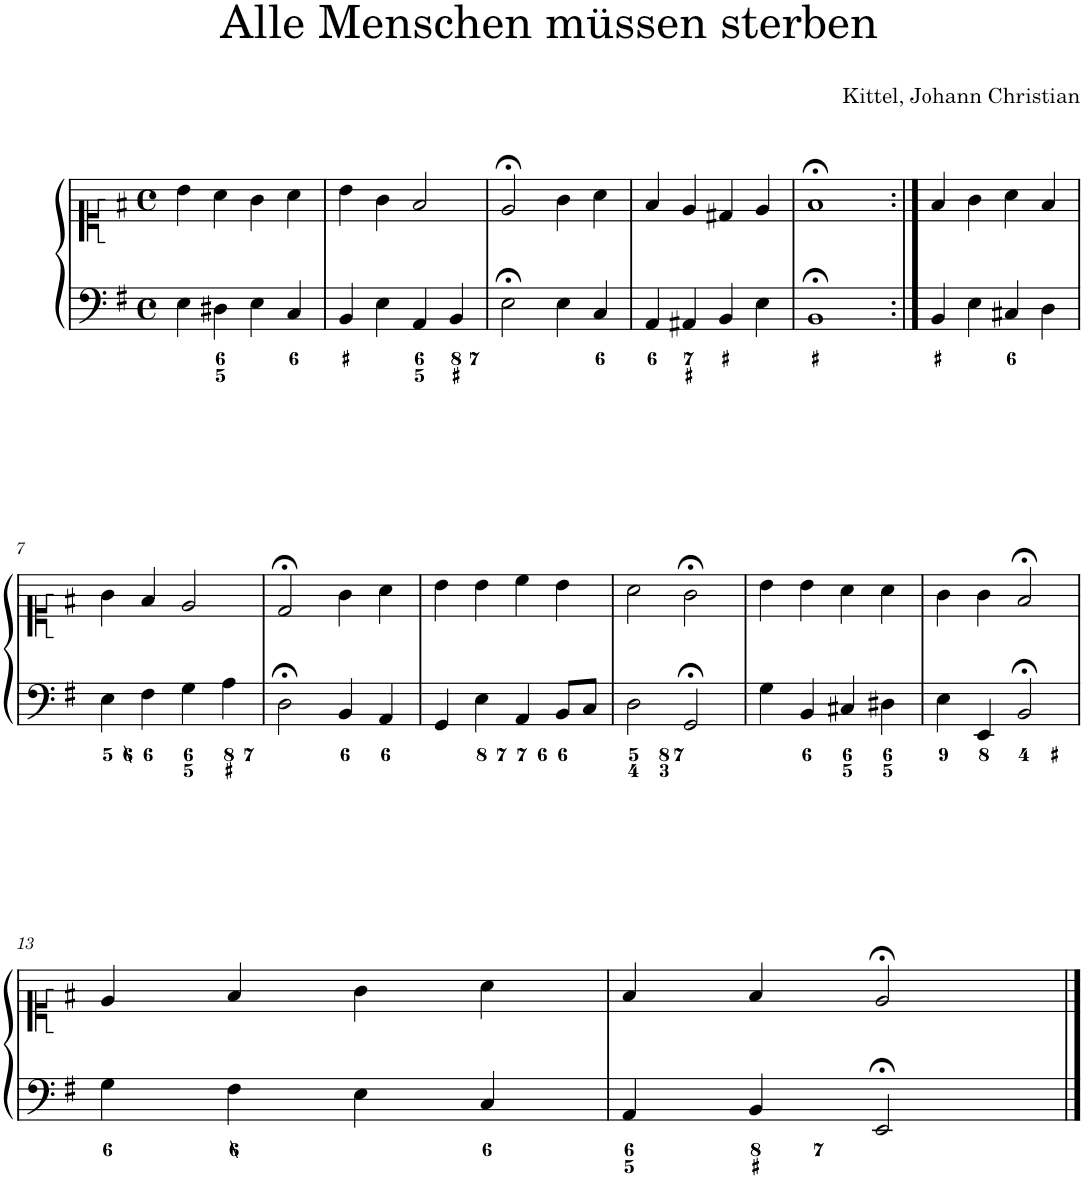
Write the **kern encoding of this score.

**kern	**kern
*part1	*part1
*staff2	*staff1
*I"Piano	*
*I'Pno.	*
*clefF4	*clefC1
*k[f#]	*k[f#]
*M4/4	*M4/4
*met(c)	*met(c)
=1	=1
4E\	4b\
4D#X\	4a\
4E\	4g\
4C/	4a\
=2	=2
4BB/	4b\
4E\	4g\
4AA/	2f#/
4BB/	.
=3	=3
2E;<\	2e;</
4E\	4g\
4C/	4a\
=4	=4
4AA/	4f#/
4AA#X/	4e/
4BB/	4d#X/
4E\	4e/
=5	=5
1BB;<	1f#;<
=6:|!	=6:|!
4BB/	4f#/
4E\	4g\
4C#X/	4a\
4D\	4f#/
!!LO:LB:g=z
=7	=7
4E\	4g\
4F#\	4f#/
4G\	2e/
4A\	.
=8	=8
2D;<\	2d;</
4BB/	4g\
4AA/	4a\
=9	=9
4GG/	4b\
4E\	4b\
4AA/	4cc\
8BB/L	4b\
8C/J	.
=10	=10
2D\	2a\
2GG;</	2g;<\
=11	=11
4G\	4b\
4BB/	4b\
4C#X/	4a\
4D#X\	4a\
=12	=12
4E\	4g\
4EE/	4g\
2BB;</	2f#;</
!!LO:LB:g=z
=13	=13
4G\	4e/
4F#\	4f#/
4E\	4g\
4C/	4a\
=14	=14
4AA/	4f#/
4BB/	4f#/
2EE;</	2e;</
==	==
*-	*-
